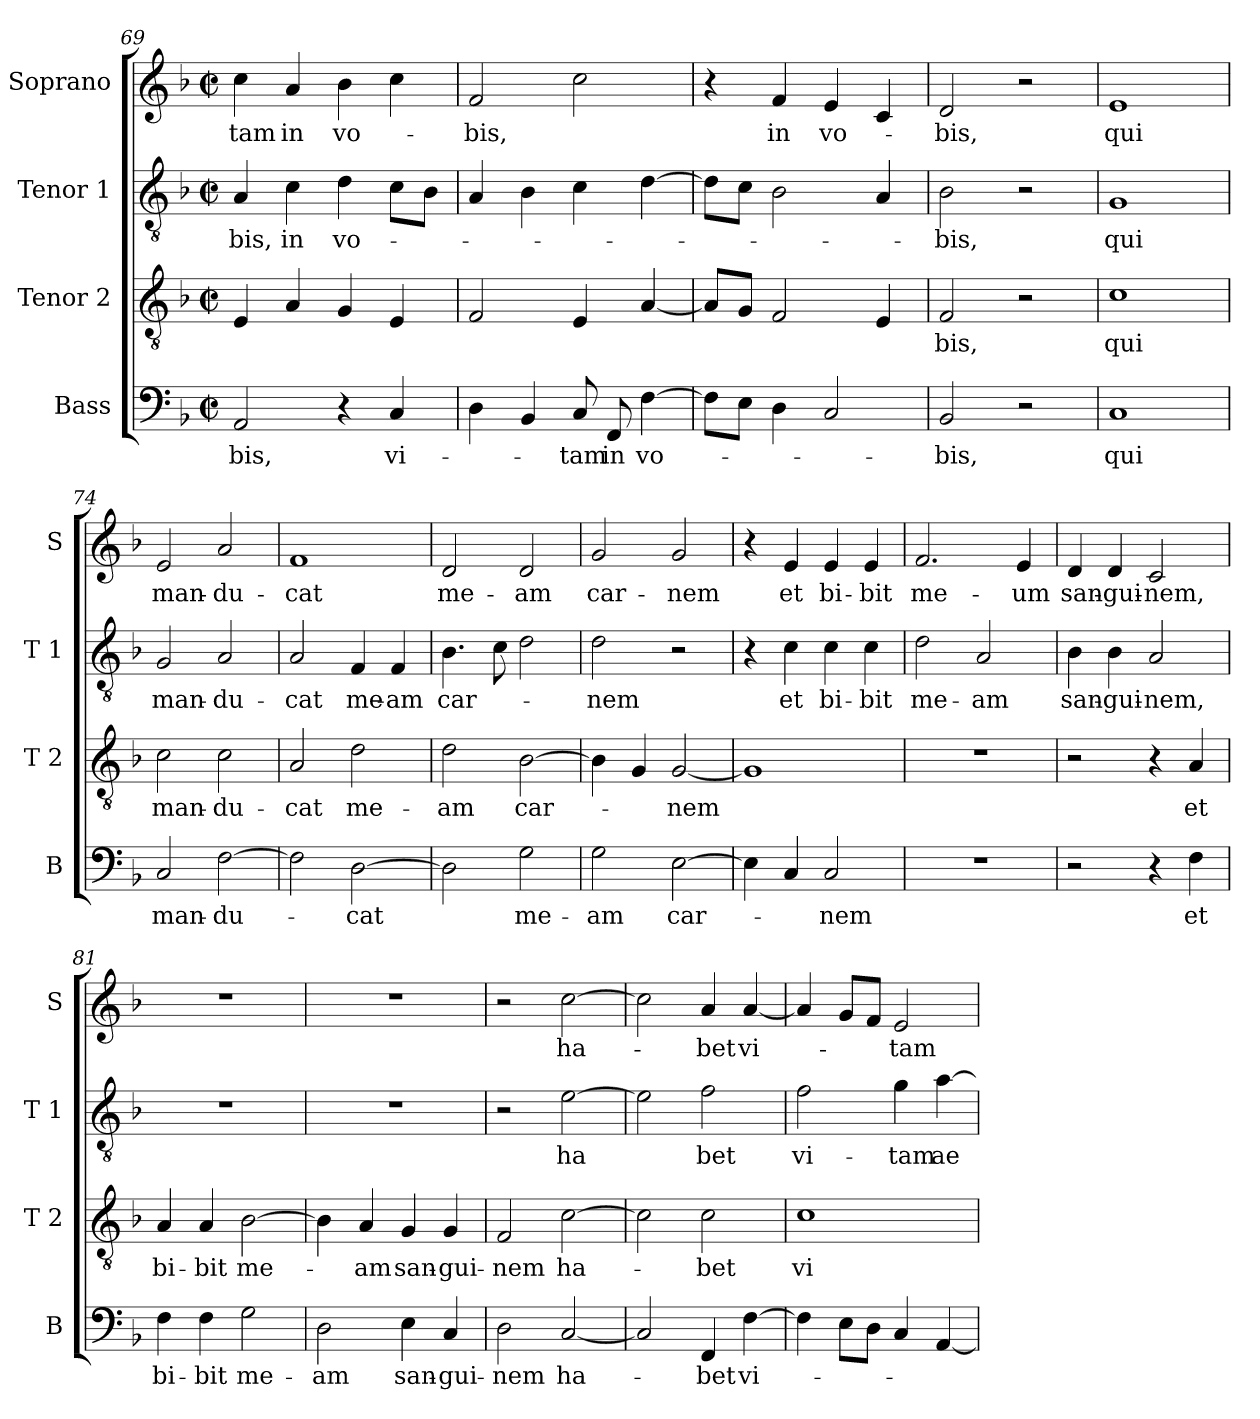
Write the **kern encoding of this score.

**kern	**text	**kern	**text	**kern	**text	**kern	**text
*part4	*part4	*part3	*part3	*part2	*part2	*part1	*part1
*staff4	*staff4	*staff3	*staff3	*staff2	*staff2	*staff1	*staff1
*I"Bass	*	*I"Tenor 2	*	*I"Tenor 1	*	*I"Soprano	*
*I'B	*	*I'T 2	*	*I'T 1	*	*I'S	*
*clefF4	*	*clefGv2	*	*clefGv2	*	*clefG2	*
*k[b-]	*	*k[b-]	*	*k[b-]	*	*k[b-]	*
*F:	*	*F:	*	*F:	*	*F:	*
*M2/2	*	*M2/2	*	*M2/2	*	*M2/2	*
*met(c|)	*	*met(c|)	*	*met(c|)	*	*met(c|)	*
=69	=69	=69	=69	=69	=69	=69	=69
2AA/	-bis,	4E/	.	4A/	-bis,	4cc\	-tam
.	.	4A/	.	4c\	in	4a/	in
4r	.	4G/	.	4d\	vo-	4b-\	vo-
4C/	vi-	4E/	.	8c\L	.	4cc\	.
.	.	.	.	8B-\J	.	.	.
!!LO:LB:g=z
=70	=70	=70	=70	=70	=70	=70	=70
4D\	.	2F/	.	4A/	.	2f/	-bis,
4BB-/	.	.	.	4B-\	.	.	.
8C/	-tam	4E/	.	4c\	.	2cc\	.
8FF/	in	.	.	.	.	.	.
[4F\	vo-	[4A/	.	[4d\	.	.	.
=71	=71	=71	=71	=71	=71	=71	=71
8F\L]	.	8A/L]	.	8d\L]	.	4r	.
8E\J	.	8G/J	.	8c\J	.	.	.
4D\	.	2F/	.	2B-\	.	4f/	in
2C/	.	.	.	.	.	4e/	vo-
.	.	4E/	.	4A/	.	4c/	.
=72	=72	=72	=72	=72	=72	=72	=72
2BB-/	-bis,	2F/	bis,	2B-\	-bis,	2d/	-bis,
2r	.	2r	.	2r	.	2r	.
=73	=73	=73	=73	=73	=73	=73	=73
1C	qui	1c	qui	1G	qui	1e	qui
=74	=74	=74	=74	=74	=74	=74	=74
2C/	man-	2c\	man-	2G/	man-	2e/	man-
[2F\	-du-	2c\	-du-	2A/	-du-	2a/	-du-
=75	=75	=75	=75	=75	=75	=75	=75
2F\]	.	2A/	-cat	2A/	-cat	1f	-cat
[2D\	-cat	2d\	me-	4F/	me-	.	.
.	.	.	.	4F/	-am	.	.
!!LO:LB:g=z
=76	=76	=76	=76	=76	=76	=76	=76
2D\]	.	2d\	-am	4.B-\	car-	2d/	me-
.	.	.	.	8c\	.	.	.
2G\	me-	[2B-\	car-	2d\	.	2d/	-am
=77	=77	=77	=77	=77	=77	=77	=77
2G\	-am	4B-\]	.	2d\	-nem	2g/	car-
.	.	4G/	.	.	.	.	.
[2E\	car-	[2G/	-nem	2r	.	2g/	-nem
=78	=78	=78	=78	=78	=78	=78	=78
4E\]	.	1G]	.	4r	.	4r	.
4C/	.	.	.	4c\	et	4e/	et
2C/	-nem	.	.	4c\	bi-	4e/	bi-
.	.	.	.	4c\	-bit	4e/	-bit
=79	=79	=79	=79	=79	=79	=79	=79
1r	.	1r	.	2d\	me-	2.f/	me-
.	.	.	.	2A/	-am	.	.
.	.	.	.	.	.	4e/	-um
=80	=80	=80	=80	=80	=80	=80	=80
2r	.	2r	.	4B-\	san-	4d/	san-
.	.	.	.	4B-\	-gui-	4d/	-gui-
4r	.	4r	.	2A/	-nem,	2c/	-nem,
4F\	et	4A/	et	.	.	.	.
=81	=81	=81	=81	=81	=81	=81	=81
4F\	bi-	4A/	bi-	1r	.	1r	.
4F\	-bit	4A/	-bit	.	.	.	.
2G\	me-	[2B-\	me-	.	.	.	.
!!LO:LB:g=z
=82	=82	=82	=82	=82	=82	=82	=82
2D\	-am	4B-\]	.	1r	.	1r	.
.	.	4A/	-am	.	.	.	.
4E\	san-	4G/	san-	.	.	.	.
4C/	-gui-	4G/	-gui-	.	.	.	.
=83	=83	=83	=83	=83	=83	=83	=83
2D\	-nem	2F/	-nem	2r	.	2r	.
[2C/	ha-	[2c\	ha-	[2e\	ha	[2cc\	ha-
=84	=84	=84	=84	=84	=84	=84	=84
2C/]	.	2c\]	.	2e\]	.	2cc\]	.
4FF/	-bet	2c\	-bet	2f\	bet	4a/	-bet
[4F\	vi-	.	.	.	.	[4a/	vi-
=85	=85	=85	=85	=85	=85	=85	=85
4F\]	.	1c	vi-	2f\	vi-	4a/]	.
8E\L	.	.	.	.	.	8g/L	.
8D\J	.	.	.	.	.	8f/J	.
4C/	.	.	.	4g\	-tam	2e/	-tam
[4AA/	.	.	.	[4a\	ae-	.	.
=	=	=	=	=	=	=	=
*-	*-	*-	*-	*-	*-	*-	*-
